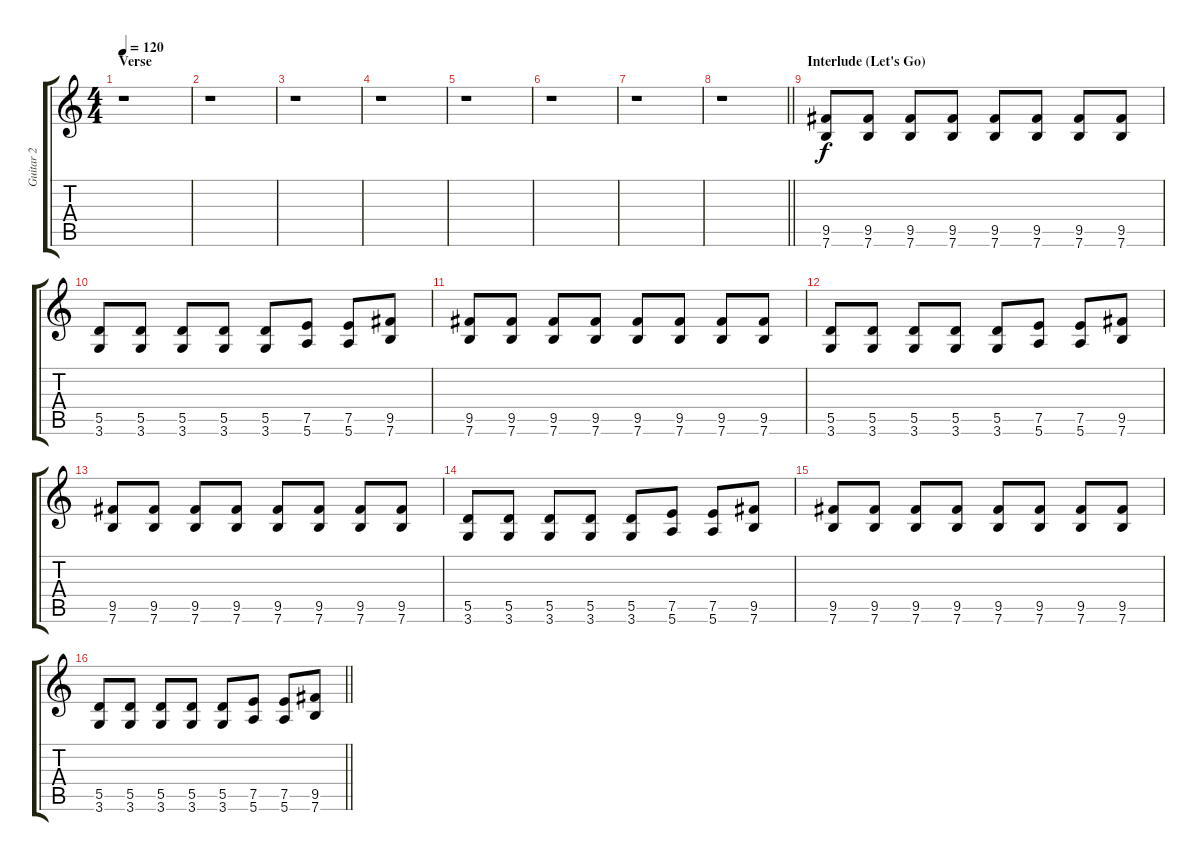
\track ("Guitar 2" "Guitar 2") {instrument electricguitarjazz}
\staff {score tabs}
\tuning (E4 B3 G3 D3 A2 E2) {hide}
\ts (4 4)
\section ("" "Verse")
\tempo 120
\clef g2
\ks c
r.1{dy f} |
r.1 |
r.1 |
r.1 |
r.1 |
r.1 |
r.1 |
\barLineRight lightlight
r.1 |
\section ("" "Interlude (Let's Go)")
(9.5 7.6).8{instrument overdrivenguitar} (9.5 7.6).8 (9.5 7.6).8 (9.5 7.6).8 (9.5 7.6).8 (9.5 7.6).8 (9.5 7.6).8 (9.5 7.6).8 |
(5.5 3.6).8 (5.5 3.6).8 (5.5 3.6).8 (5.5 3.6).8 (5.5 3.6).8 (7.5 5.6).8 (7.5 5.6).8 (9.5 7.6).8 |
(9.5 7.6).8 (9.5 7.6).8 (9.5 7.6).8 (9.5 7.6).8 (9.5 7.6).8 (9.5 7.6).8 (9.5 7.6).8 (9.5 7.6).8 |
(5.5 3.6).8 (5.5 3.6).8 (5.5 3.6).8 (5.5 3.6).8 (5.5 3.6).8 (7.5 5.6).8 (7.5 5.6).8 (9.5 7.6).8 |
(9.5 7.6).8 (9.5 7.6).8 (9.5 7.6).8 (9.5 7.6).8 (9.5 7.6).8 (9.5 7.6).8 (9.5 7.6).8 (9.5 7.6).8 |
(5.5 3.6).8 (5.5 3.6).8 (5.5 3.6).8 (5.5 3.6).8 (5.5 3.6).8 (7.5 5.6).8 (7.5 5.6).8 (9.5 7.6).8 |
(9.5 7.6).8 (9.5 7.6).8 (9.5 7.6).8 (9.5 7.6).8 (9.5 7.6).8 (9.5 7.6).8 (9.5 7.6).8 (9.5 7.6).8 |
\barLineRight lightlight
(5.5 3.6).8 (5.5 3.6).8 (5.5 3.6).8 (5.5 3.6).8 (5.5 3.6).8 (7.5 5.6).8 (7.5 5.6).8 (9.5 7.6).8
